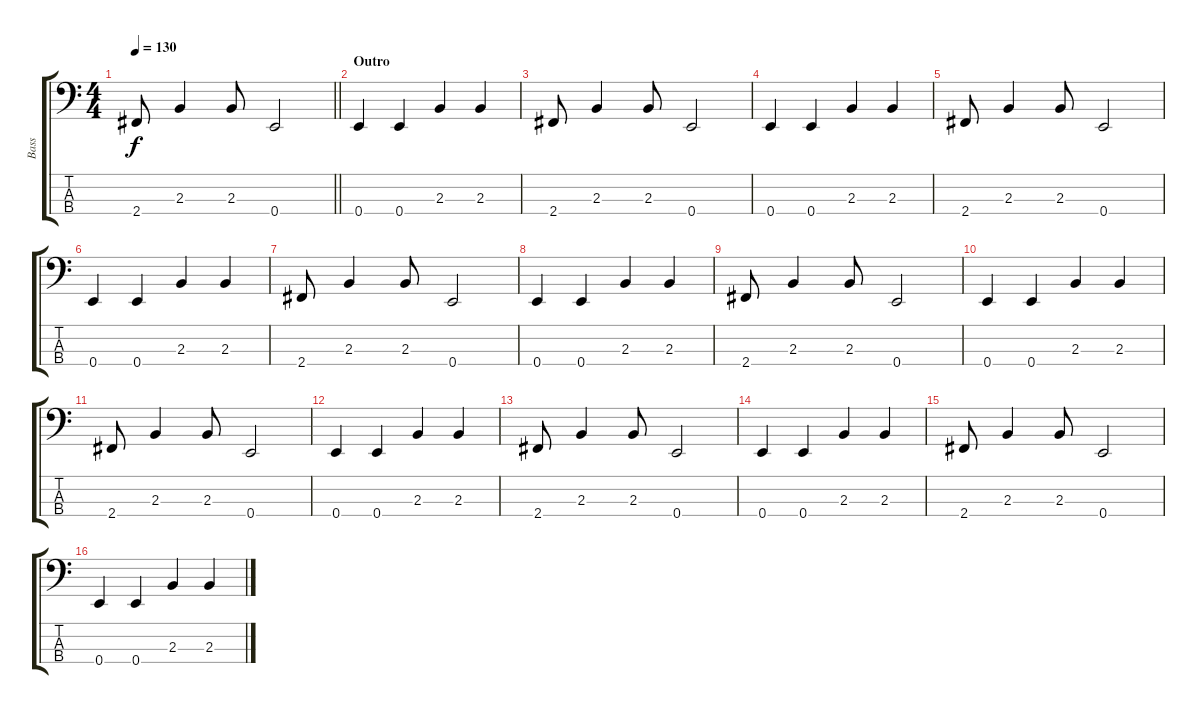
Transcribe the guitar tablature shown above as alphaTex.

\track ("Bass" "Bass") {instrument electricbassfinger}
\staff {score tabs}
\tuning (G2 D2 A1 E1) {hide}
\ts (4 4)
\tempo 130
\clef f4
\barLineRight lightlight
\ks c
2.4.8{dy f} 2.3.4 2.3.8 0.4.2 |
\section ("" "Outro")
0.4.4 0.4.4 2.3.4 2.3.4 |
2.4.8 2.3.4 2.3.8 0.4.2 |
0.4.4 0.4.4 2.3.4 2.3.4 |
2.4.8 2.3.4 2.3.8 0.4.2 |
0.4.4 0.4.4 2.3.4 2.3.4 |
2.4.8 2.3.4 2.3.8 0.4.2 |
0.4.4 0.4.4 2.3.4 2.3.4 |
2.4.8 2.3.4 2.3.8 0.4.2 |
0.4.4 0.4.4 2.3.4 2.3.4 |
2.4.8 2.3.4 2.3.8 0.4.2 |
0.4.4 0.4.4 2.3.4 2.3.4 |
2.4.8 2.3.4 2.3.8 0.4.2 |
0.4.4 0.4.4 2.3.4 2.3.4 |
2.4.8 2.3.4 2.3.8 0.4.2 |
0.4.4 0.4.4 2.3.4 2.3.4
